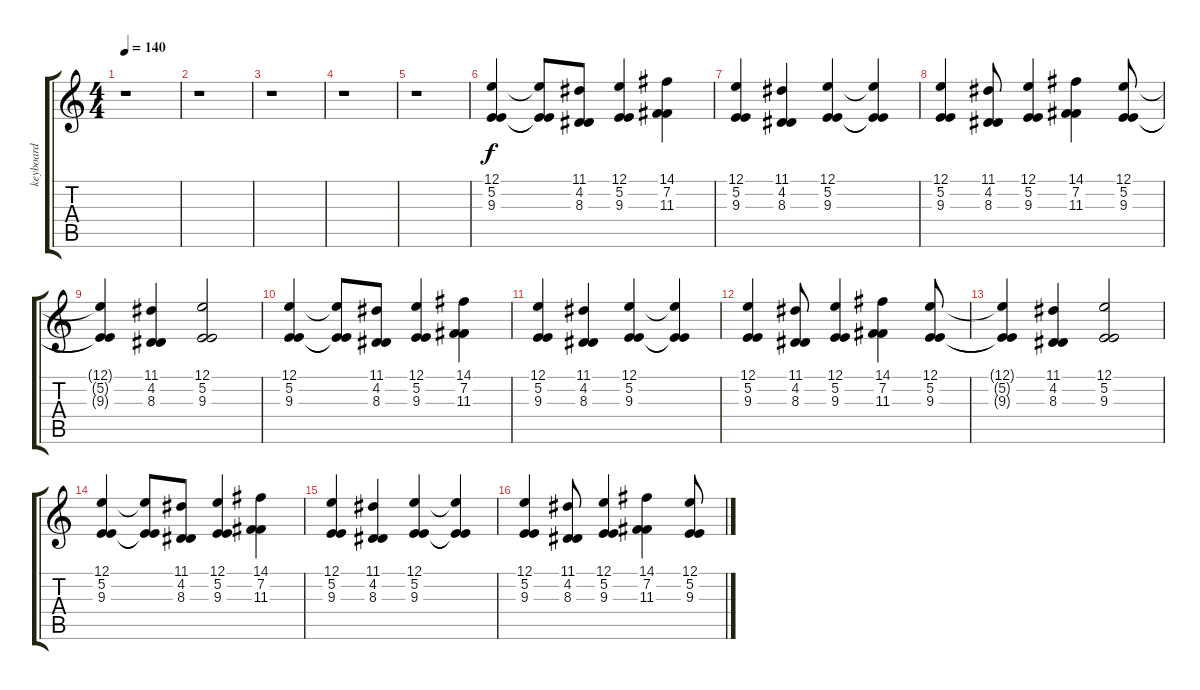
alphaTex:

\track ("keyboard" "keyboard") {instrument drawbarorgan}
\staff {score tabs}
\tuning (E4 B3 G3 D3 A2 E2) {hide}
\ts (4 4)
\tempo 140
\clef g2
\ks c
r.1{dy f} |
r.1 |
r.1 |
r.1 |
r.1 |
(12.1 5.2 9.3).4 (12.1{t} 5.2{t} 9.3{t}).8 (11.1 4.2 8.3).8 (12.1 5.2 9.3).4 (14.1 7.2 11.3).4 |
(12.1 5.2 9.3).4 (11.1 4.2 8.3).4 (12.1 5.2 9.3).4 (12.1{t} 5.2{t} 9.3{t}).4 |
(12.1 5.2 9.3).4 (11.1 4.2 8.3).8 (12.1 5.2 9.3).4 (14.1 7.2 11.3).4 (12.1 5.2 9.3).8 |
(12.1{t} 5.2{t} 9.3{t}).4 (11.1 4.2 8.3).4 (12.1 5.2 9.3).2 |
(12.1 5.2 9.3).4 (12.1{t} 5.2{t} 9.3{t}).8 (11.1 4.2 8.3).8 (12.1 5.2 9.3).4 (14.1 7.2 11.3).4 |
(12.1 5.2 9.3).4 (11.1 4.2 8.3).4 (12.1 5.2 9.3).4 (12.1{t} 5.2{t} 9.3{t}).4 |
(12.1 5.2 9.3).4 (11.1 4.2 8.3).8 (12.1 5.2 9.3).4 (14.1 7.2 11.3).4 (12.1 5.2 9.3).8 |
(12.1{t} 5.2{t} 9.3{t}).4 (11.1 4.2 8.3).4 (12.1 5.2 9.3).2 |
(12.1 5.2 9.3).4 (12.1{t} 5.2{t} 9.3{t}).8 (11.1 4.2 8.3).8 (12.1 5.2 9.3).4 (14.1 7.2 11.3).4 |
(12.1 5.2 9.3).4 (11.1 4.2 8.3).4 (12.1 5.2 9.3).4 (12.1{t} 5.2{t} 9.3{t}).4 |
(12.1 5.2 9.3).4 (11.1 4.2 8.3).8 (12.1 5.2 9.3).4 (14.1 7.2 11.3).4 (12.1 5.2 9.3).8
